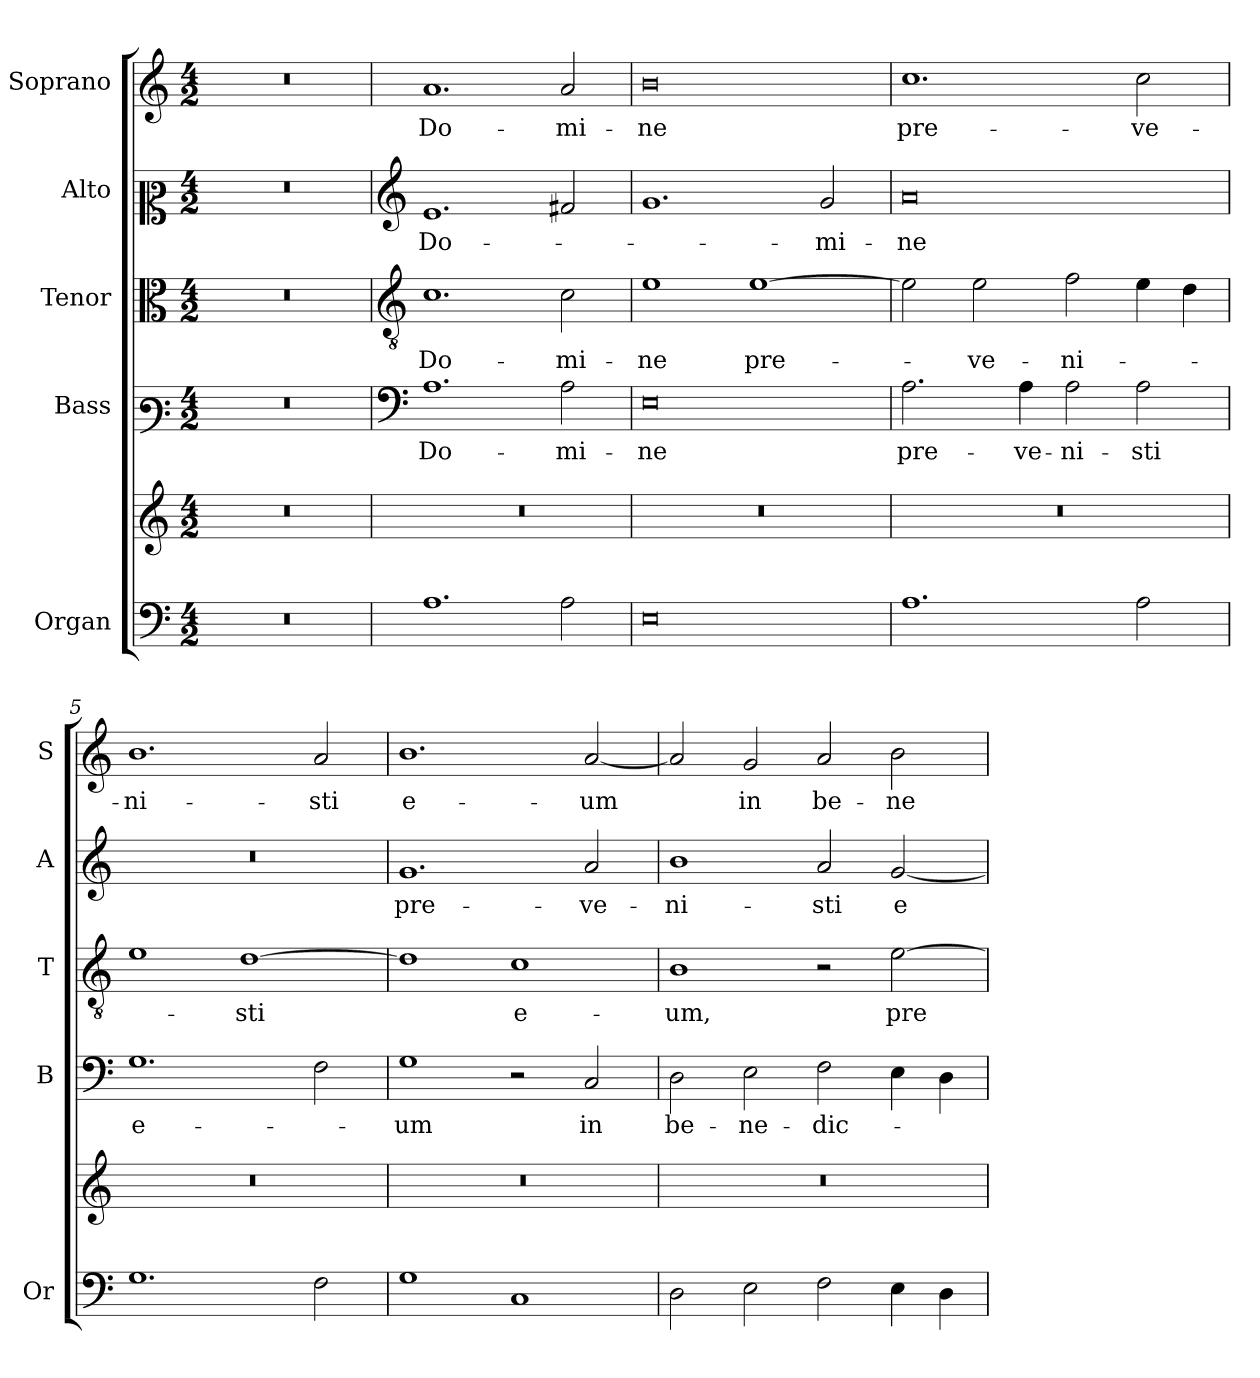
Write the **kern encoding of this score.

**kern	**kern	**kern	**text	**kern	**text	**kern	**text	**kern	**text
*part5	*part5	*part4	*part4	*part3	*part3	*part2	*part2	*part1	*part1
*staff6	*staff5	*staff4	*staff4	*staff3	*staff3	*staff2	*staff2	*staff1	*staff1
*I"Organ	*	*I"Bass	*	*I"Tenor	*	*I"Alto	*	*I"Soprano	*
*I'Or	*	*I'B	*	*I'T	*	*I'A	*	*I'S	*
*clefF4	*clefG2	*clefF3	*	*clefC3	*	*clefC2	*	*clefG2	*
*k[]	*k[]	*k[]	*	*k[]	*	*k[]	*	*k[]	*
*M4/2	*M4/2	*M4/2	*	*M4/2	*	*M4/2	*	*M4/2	*
*MM180	*MM180	*MM180	*	*MM180	*	*MM180	*	*MM180	*
=1	=1	=1	=1	=1	=1	=1	=1	=1	=1
0r	0r	0r	.	0r	.	0r	.	0r	.
=2	=2	=2	=2	=2	=2	=2	=2	=2	=2
*	*	*clefF4	*	*clefGv2	*	*clefG2	*	*	*
!	!	!	!LO:LY:b	!	!LO:LY:b	!	!LO:LY:b	!	!LO:LY:b
1.A	0r	1.A	Do-	1.c	Do-	1.e	Do-	1.a	Do-
!	!	!	!LO:LY:b	!	!LO:LY:b	!	!	!	!LO:LY:b
2A\	.	2A\	-mi-	2c\	-mi-	2f#X/	.	2a/	-mi-
=3	=3	=3	=3	=3	=3	=3	=3	=3	=3
!	!	!	!LO:LY:b	!	!LO:LY:b	!	!	!	!LO:LY:b
0E	0r	0E	-ne	1e	-ne	1.g	.	0b	-ne
!	!	!	!	!	!LO:LY:b	!	!	!	!
.	.	.	.	[1e	pre-	.	.	.	.
!	!	!	!	!	!	!	!LO:LY:b	!	!
.	.	.	.	.	.	2g/	-mi-	.	.
=4	=4	=4	=4	=4	=4	=4	=4	=4	=4
!	!	!	!LO:LY:b	!	!	!	!LO:LY:b	!	!LO:LY:b
1.A	0r	2.A\	pre-	2e\]	.	0a	-ne	1.cc	pre-
!	!	!	!	!	!LO:LY:b	!	!	!	!
.	.	.	.	2e\	-ve-	.	.	.	.
!	!	!	!LO:LY:b	!	!	!	!	!	!
.	.	4A\	-ve-	.	.	.	.	.	.
!	!	!	!LO:LY:b	!	!LO:LY:b	!	!	!	!
.	.	2A\	-ni-	2f\	-ni-	.	.	.	.
!	!	!	!LO:LY:b	!	!	!	!	!	!LO:LY:b
2A\	.	2A\	-sti	4e\	.	.	.	2cc\	-ve-
.	.	.	.	4d\	.	.	.	.	.
=5	=5	=5	=5	=5	=5	=5	=5	=5	=5
!	!	!	!LO:LY:b	!	!	!	!	!	!LO:LY:b
1.G	0r	1.G	e-	1e	.	0r	.	1.b	-ni-
!	!	!	!	!	!LO:LY:b	!	!	!	!
.	.	.	.	[1d	-sti	.	.	.	.
!	!	!	!	!	!	!	!	!	!LO:LY:b
2F\	.	2F\	.	.	.	.	.	2a/	-sti
=6	=6	=6	=6	=6	=6	=6	=6	=6	=6
!	!	!	!LO:LY:b	!	!	!	!LO:LY:b	!	!LO:LY:b
1G	0r	1G	-um	1d]	.	1.g	pre-	1.b	e-
!	!	!	!	!	!LO:LY:b	!	!	!	!
1C	.	2r	.	1c	e-	.	.	.	.
!	!	!	!LO:LY:b	!	!	!	!LO:LY:b	!	!LO:LY:b
.	.	2C/	in	.	.	2a/	-ve-	[2a/	-um
!!LO:LB:g=z
=7	=7	=7	=7	=7	=7	=7	=7	=7	=7
!	!	!	!LO:LY:b	!	!LO:LY:b	!	!LO:LY:b	!	!
2D\	0r	2D\	be-	1B	-um,	1b	-ni-	2a/]	.
!	!	!	!LO:LY:b	!	!	!	!	!	!LO:LY:b
2E\	.	2E\	-ne-	.	.	.	.	2g/	in
!	!	!	!LO:LY:b	!	!	!	!LO:LY:b	!	!LO:LY:b
2F\	.	2F\	-dic-	2r	.	2a/	-sti	2a/	be-
!	!	!	!	!	!LO:LY:b	!	!LO:LY:b	!	!LO:LY:b
4E\	.	4E\	.	[2e\	pre-	[2g/	e-	2b\	-ne-
4D\	.	4D\	.	.	.	.	.	.	.
=	=	=	=	=	=	=	=	=	=
*-	*-	*-	*-	*-	*-	*-	*-	*-	*-
